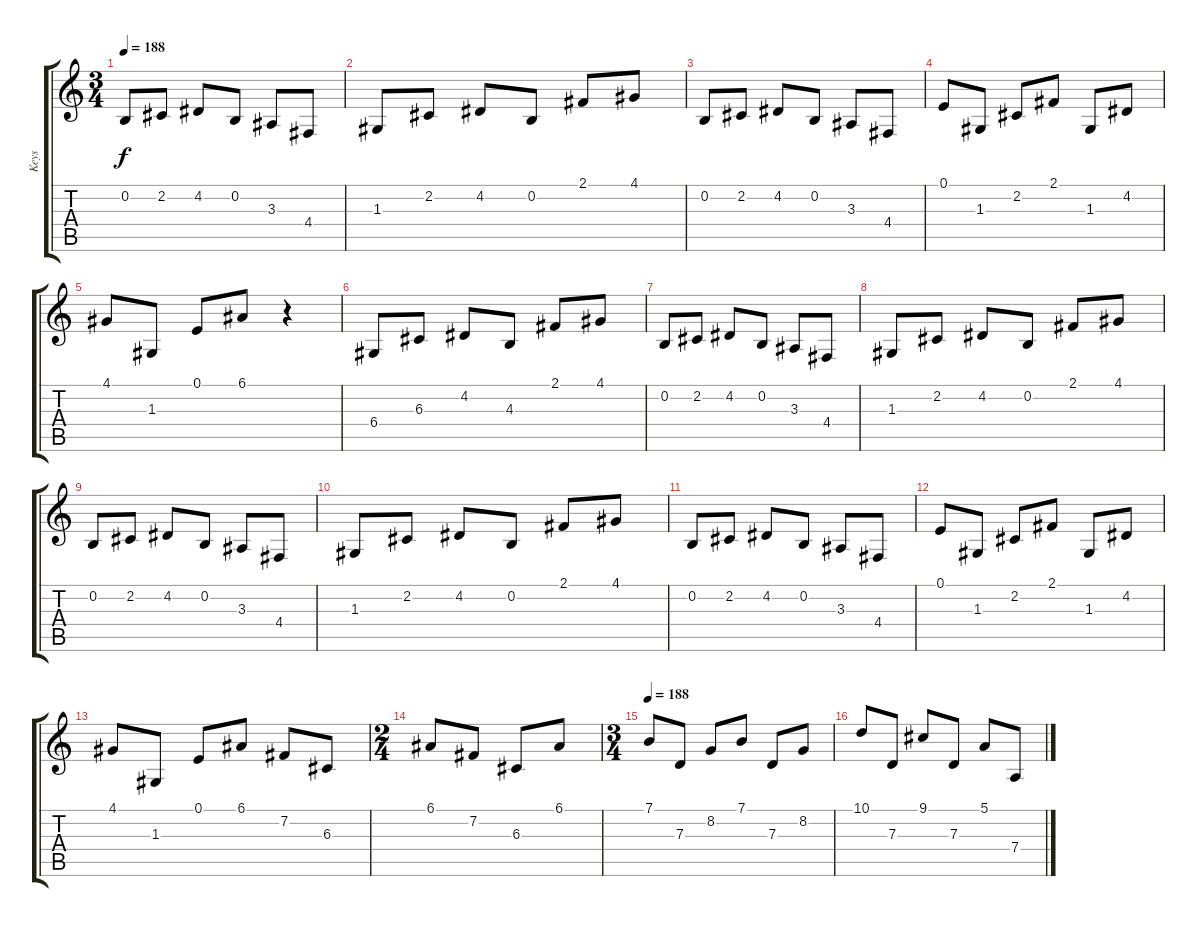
\track ("Keys" "Keys") {instrument fx8scifi}
\staff {score tabs}
\tuning (E4 B3 G3 D3 A2 E2) {hide}
\ts (3 4)
\tempo 188
\clef g2
\ks c
0.2.8{dy f} 2.2.8 4.2.8 0.2.8 3.3.8 4.4.8 |
1.3.8 2.2.8 4.2.8 0.2.8 2.1.8 4.1.8 |
0.2.8 2.2.8 4.2.8 0.2.8 3.3.8 4.4.8 |
0.1.8 1.3.8 2.2.8 2.1.8 1.3.8 4.2.8 |
4.1.8 1.3.8 0.1.8 6.1.8 r.4 |
6.4.8 6.3.8 4.2.8 4.3.8 2.1.8 4.1.8 |
0.2.8 2.2.8 4.2.8 0.2.8 3.3.8 4.4.8 |
1.3.8 2.2.8 4.2.8 0.2.8 2.1.8 4.1.8 |
0.2.8 2.2.8 4.2.8 0.2.8 3.3.8 4.4.8 |
1.3.8 2.2.8 4.2.8 0.2.8 2.1.8 4.1.8 |
0.2.8 2.2.8 4.2.8 0.2.8 3.3.8 4.4.8 |
0.1.8 1.3.8 2.2.8 2.1.8 1.3.8 4.2.8 |
4.1.8 1.3.8 0.1.8 6.1.8 7.2.8 6.3.8 |
\ts (2 4)
6.1.8 7.2.8 6.3.8 6.1.8 |
\ts (3 4)
\tempo 188
7.1.8{instrument acousticgrandpiano} 7.3.8 8.2.8 7.1.8 7.3.8 8.2.8 |
10.1.8 7.3.8 9.1.8 7.3.8 5.1.8 7.4.8
